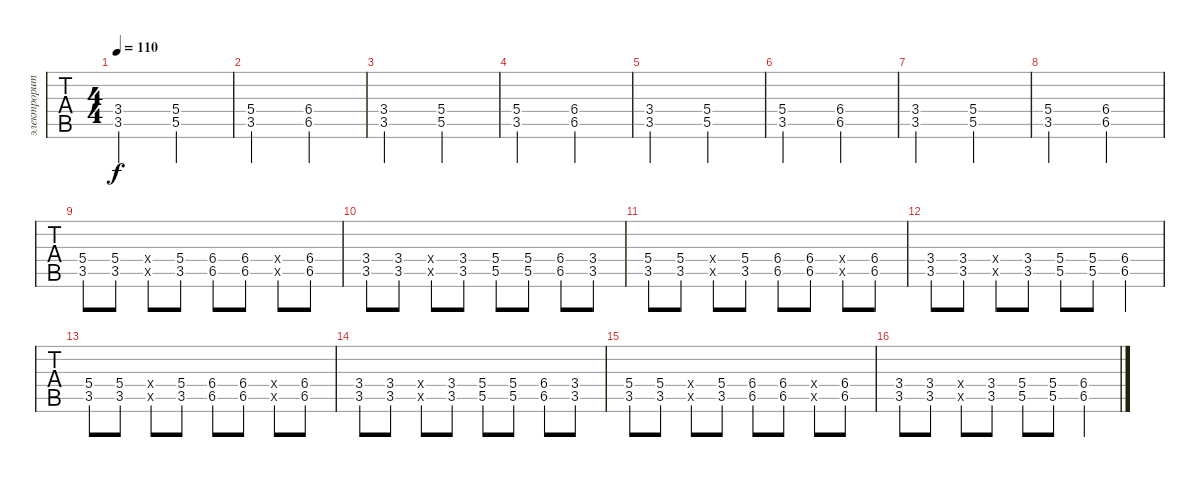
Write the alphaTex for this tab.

\track ("электроритм 1" "электрорит") {instrument electricguitarclean}
\staff {tabs}
\tuning (E4 B3 G3 D3 A2 E2) {hide}
\ts (4 4)
\tempo 110
\clef g2
\ks c
(3.4 3.5).2{dy f} (5.4 5.5).2 |
(5.4 3.5).2 (6.4 6.5).2 |
(3.4 3.5).2 (5.4 5.5).2 |
(5.4 3.5).2 (6.4 6.5).2 |
(3.4 3.5).2 (5.4 5.5).2 |
(5.4 3.5).2 (6.4 6.5).2 |
(3.4 3.5).2 (5.4 5.5).2 |
(5.4 3.5).2 (6.4 6.5).2 |
(5.4 3.5).8 (5.4 3.5).8 (5.4{x} 3.5{x}).8 (5.4 3.5).8 (6.4 6.5).8 (6.4 6.5).8 (6.4{x} 6.5{x}).8 (6.4 6.5).8 |
(3.4 3.5).8 (3.4 3.5).8 (3.4{x} 3.5{x}).8 (3.4 3.5).8 (5.4 5.5).8 (5.4 5.5).8 (6.4 6.5).8 (3.4 3.5).8 |
(5.4 3.5).8 (5.4 3.5).8 (5.4{x} 3.5{x}).8 (5.4 3.5).8 (6.4 6.5).8 (6.4 6.5).8 (6.4{x} 6.5{x}).8 (6.4 6.5).8 |
(3.4 3.5).8 (3.4 3.5).8 (3.4{x} 3.5{x}).8 (3.4 3.5).8 (5.4 5.5).8 (5.4 5.5).8 (6.4 6.5).4 |
(5.4 3.5).8 (5.4 3.5).8 (5.4{x} 3.5{x}).8 (5.4 3.5).8 (6.4 6.5).8 (6.4 6.5).8 (6.4{x} 6.5{x}).8 (6.4 6.5).8 |
(3.4 3.5).8 (3.4 3.5).8 (3.4{x} 3.5{x}).8 (3.4 3.5).8 (5.4 5.5).8 (5.4 5.5).8 (6.4 6.5).8 (3.4 3.5).8 |
(5.4 3.5).8 (5.4 3.5).8 (5.4{x} 3.5{x}).8 (5.4 3.5).8 (6.4 6.5).8 (6.4 6.5).8 (6.4{x} 6.5{x}).8 (6.4 6.5).8 |
(3.4 3.5).8 (3.4 3.5).8 (3.4{x} 3.5{x}).8 (3.4 3.5).8 (5.4 5.5).8 (5.4 5.5).8 (6.4 6.5).4
